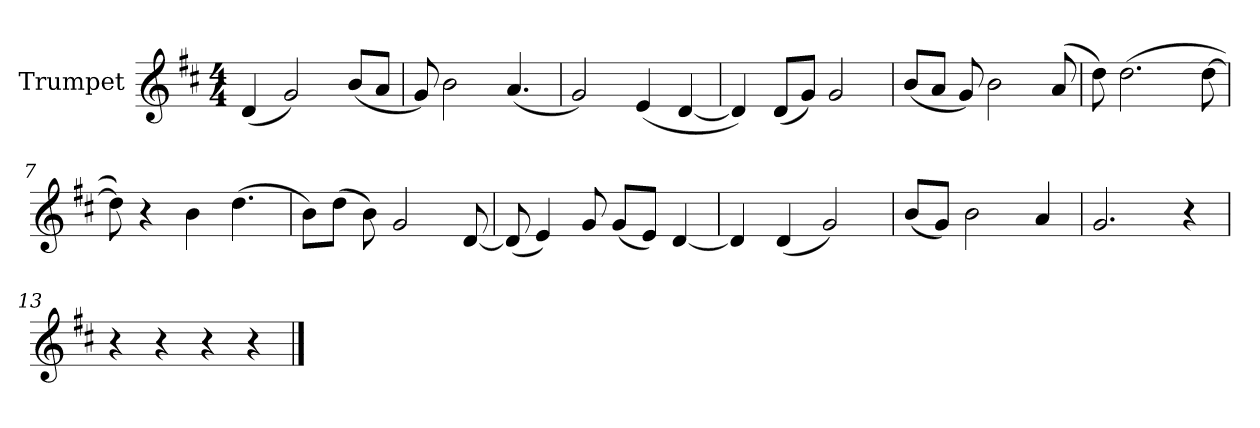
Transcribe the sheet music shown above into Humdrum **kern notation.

**kern
*part1
*staff1
*I"Trumpet
*I'Tpt.
*stria5
*clefG2
*ITrd1c2
*k[]
*M4/4
*MM95
=1
(4c
2f)
(8aL
8gJ
=2
8f)
2a
(4.g
=3
2f)
(4d
[4c
=4
4c])
(8cL
8fJ)
2f
=5
(8aL
8gJ
8f)
2a
(8g
=6
8cc)
(2.cc
[8cc
=7
8cc])
4r
4a
(4.cc
=8
8aL)
(8ccJ
8a)
2f
[8c
=9
(8c]
4d)
8f
(8fL
8dJ)
[4c
=10
4c]
(4c
2f)
=11
(8aL
8fJ)
2a
4g
=12
2.f
4r
=13
4r
4r
4r
4r
==
*-
